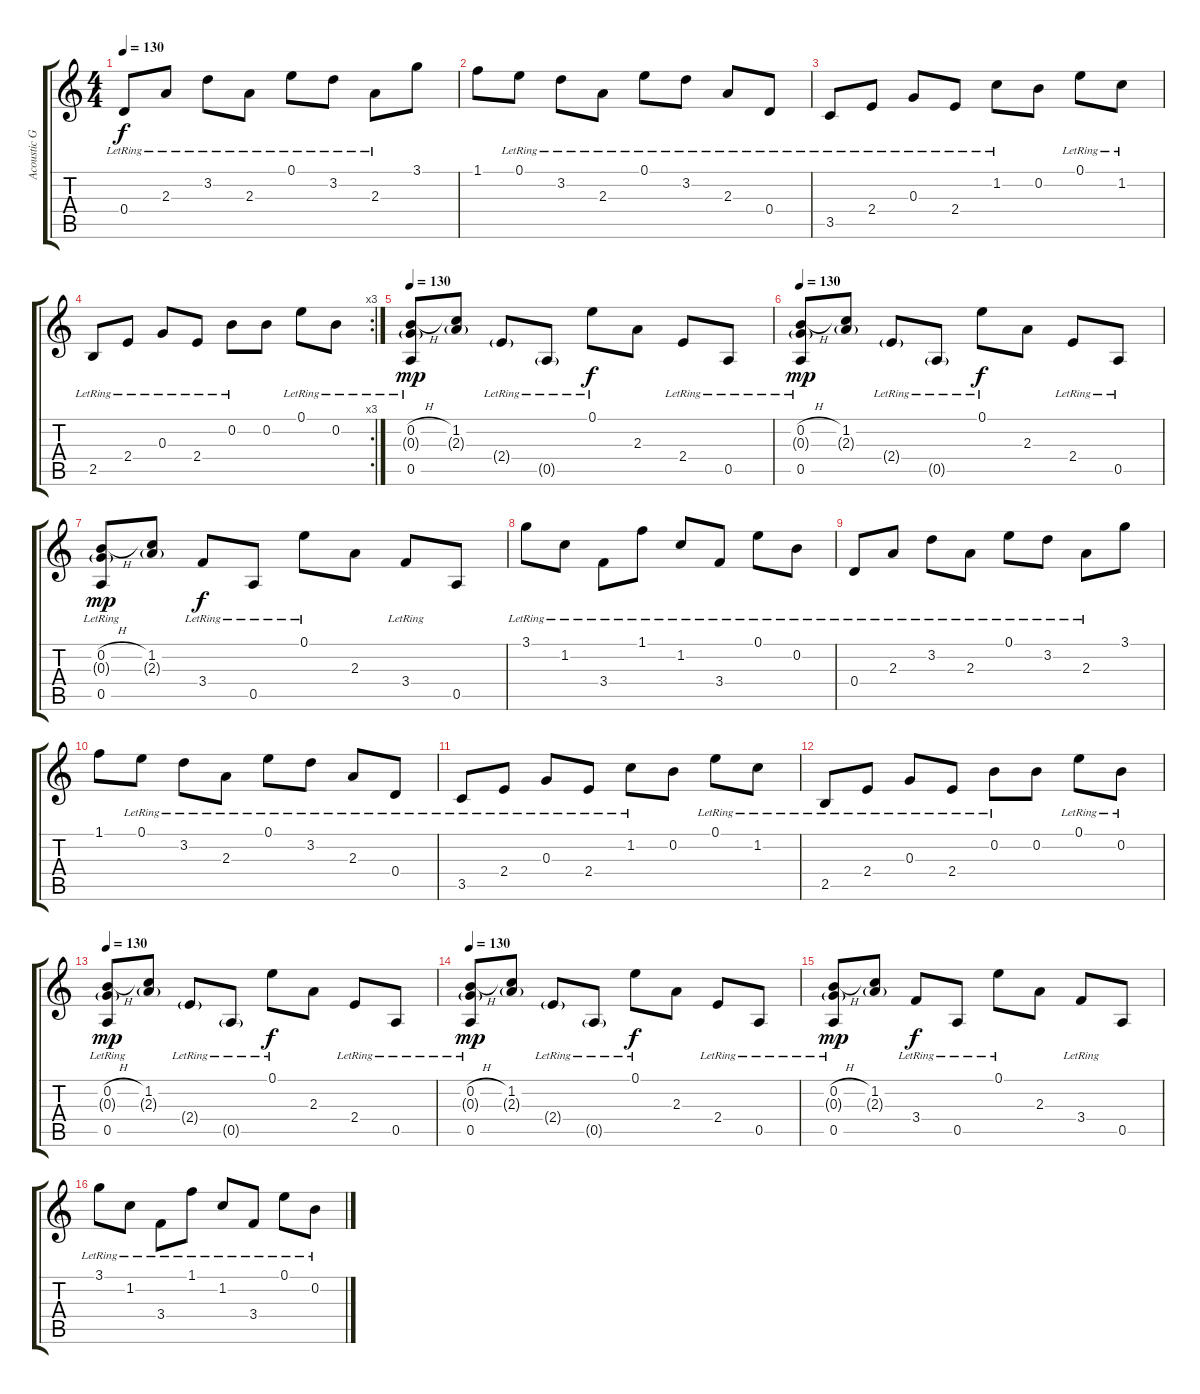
\track ("Acoustic Guitar 1" "Acoustic G") {instrument acousticguitarnylon}
\staff {score tabs}
\tuning (E4 B3 G3 D3 A2 E2) {hide}
\ts (4 4)
\tempo 130
\clef g2
\ks c
0.4{lr}.8{dy f} 2.3{lr}.8 3.2{lr}.8 2.3{lr}.8 0.1{lr}.8 3.2{lr}.8 2.3{lr}.8 3.1.8 |
1.1.8 0.1{lr}.8 3.2{lr}.8 2.3{lr}.8 0.1{lr}.8 3.2{lr}.8 2.3{lr}.8 0.4{lr}.8 |
3.5{lr}.8 2.4{lr}.8 0.3{lr}.8 2.4{lr}.8 1.2{lr}.8 0.2.8 0.1{lr}.8 1.2{lr}.8 |
\rc 3
2.5{lr}.8 2.4{lr}.8 0.3{lr}.8 2.4{lr}.8 0.2{lr}.8 0.2.8 0.1{lr}.8 0.2{lr}.8 |
\tempo 130
(0.2{h} 0.3{g} 0.5{lr}).8{dy mp} (1.2 2.3{g}).8 2.4{g lr}.8 0.5{g lr}.8 0.1{lr}.8{dy f} 2.3.8 2.4{lr}.8 0.5{lr}.8 |
\tempo 130
(0.2{h} 0.3{g} 0.5{lr}).8{dy mp} (1.2 2.3{g}).8 2.4{g lr}.8 0.5{g lr}.8 0.1{lr}.8{dy f} 2.3.8 2.4{lr}.8 0.5{lr}.8 |
(0.2{h} 0.3{g} 0.5{lr}).8{dy mp} (1.2 2.3{g}).8 3.4{lr}.8{dy f} 0.5{lr}.8 0.1{lr}.8 2.3.8 3.4{lr}.8 0.5.8 |
3.1{lr}.8 1.2{lr}.8 3.4{lr}.8 1.1{lr}.8 1.2{lr}.8 3.4{lr}.8 0.1{lr}.8 0.2{lr}.8 |
0.4{lr}.8 2.3{lr}.8 3.2{lr}.8 2.3{lr}.8 0.1{lr}.8 3.2{lr}.8 2.3{lr}.8 3.1.8 |
1.1.8 0.1{lr}.8 3.2{lr}.8 2.3{lr}.8 0.1{lr}.8 3.2{lr}.8 2.3{lr}.8 0.4{lr}.8 |
3.5{lr}.8 2.4{lr}.8 0.3{lr}.8 2.4{lr}.8 1.2{lr}.8 0.2.8 0.1{lr}.8 1.2{lr}.8 |
2.5{lr}.8 2.4{lr}.8 0.3{lr}.8 2.4{lr}.8 0.2{lr}.8 0.2.8 0.1{lr}.8 0.2{lr}.8 |
\tempo 130
(0.2{h} 0.3{g} 0.5{lr}).8{dy mp} (1.2 2.3{g}).8 2.4{g lr}.8 0.5{g lr}.8 0.1{lr}.8{dy f} 2.3.8 2.4{lr}.8 0.5{lr}.8 |
\tempo 130
(0.2{h} 0.3{g} 0.5{lr}).8{dy mp} (1.2 2.3{g}).8 2.4{g lr}.8 0.5{g lr}.8 0.1{lr}.8{dy f} 2.3.8 2.4{lr}.8 0.5{lr}.8 |
(0.2{h} 0.3{g} 0.5{lr}).8{dy mp} (1.2 2.3{g}).8 3.4{lr}.8{dy f} 0.5{lr}.8 0.1{lr}.8 2.3.8 3.4{lr}.8 0.5.8 |
3.1{lr}.8 1.2{lr}.8 3.4{lr}.8 1.1{lr}.8 1.2{lr}.8 3.4{lr}.8 0.1{lr}.8 0.2{lr}.8
